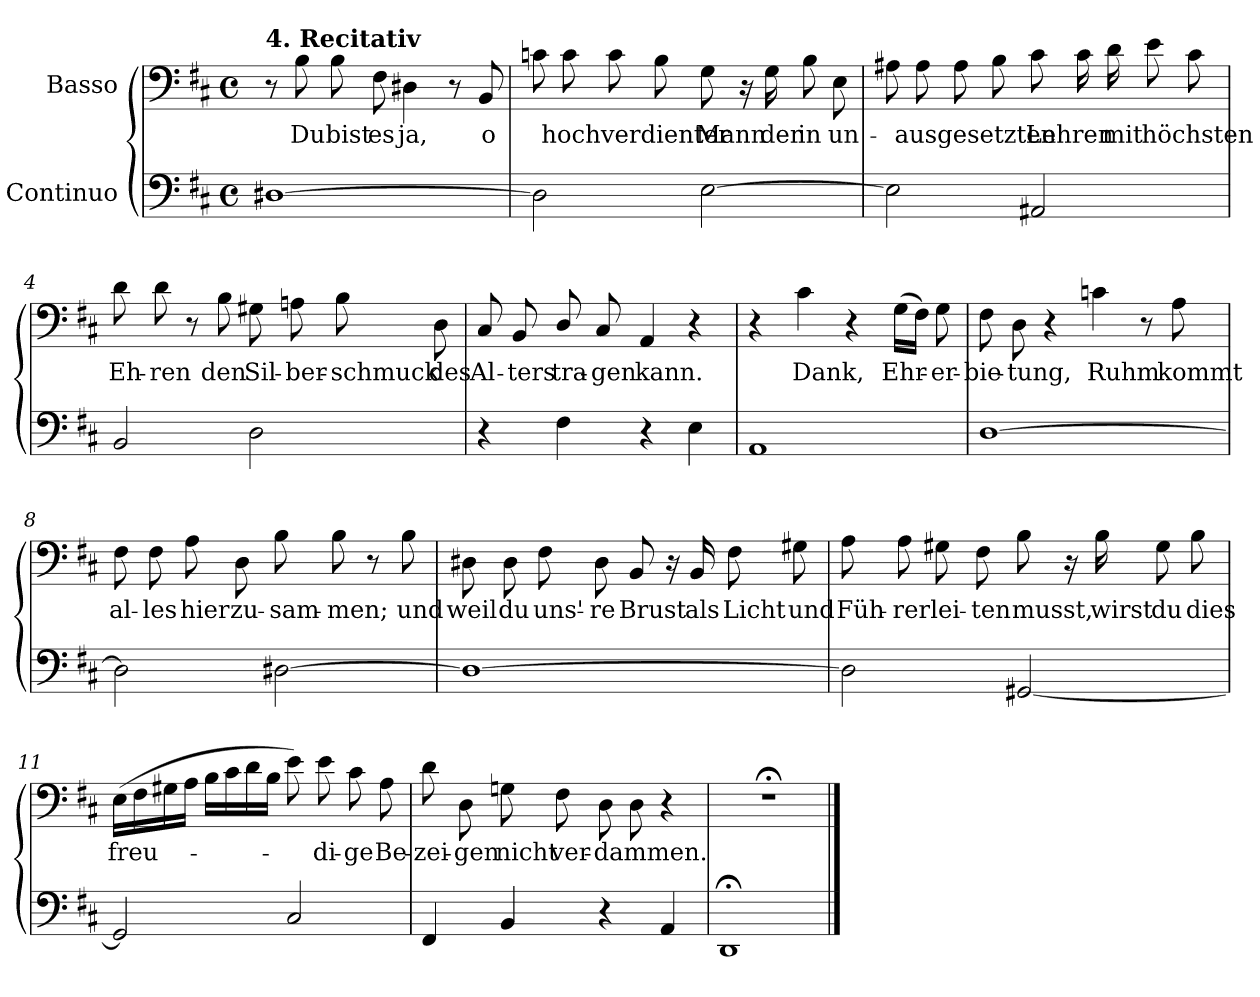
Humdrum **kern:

**kern	**kern	**text
*part2	*part1	*part1
*staff2	*staff1	*staff1
*I"Continuo	*I"Basso	*
*clefF4	*clefF4	*
*k[f#c#]	*k[f#c#]	*
*M4/4	*M4/4	*
*met(c)	*met(c)	*
=1	=1	=1
!	!LO:TX:a:B:t=4. Recitativ	!
[1D#X	8r	.
!	!	!LO:LY:b
.	8B\	Du
!	!	!LO:LY:b
.	8B\	bist
!	!	!LO:LY:b
.	8F#\	es
!	!	!LO:LY:b
.	4D#X\	ja,
.	8r	.
!	!	!LO:LY:b
.	8BB/	o
=2	=2	=2
2D#\]	8cn\	.
!	!	!LO:LY:b
.	8c\	hochverdienter
.	8c\	.
.	8B\	.
!	!	!LO:LY:b
[>2E\	8G\	Mann
.	16r	.
!	!	!LO:LY:b
.	16G\	der
!	!	!LO:LY:b
.	8B\	in
!	!	!LO:LY:b
.	8E\	un-
=3	=3	=3
2E\]	8A#X\	.
!	!	!LO:LY:b
.	8A#\	ausgesetzten
.	8A#\	.
.	8B\	.
!	!	!LO:LY:b
2AA#X/	8c#\	Lehren
.	16c#\	.
!	!	!LO:LY:b
.	16d\	mit
!	!	!LO:LY:b
.	8e\	höchsten
.	8c#\	.
!!LO:LB:g=z
=4	=4	=4
!	!	!LO:LY:b
2BB/	8d\	Eh-
!	!	!LO:LY:b
.	8d\	-ren
.	8r	.
!	!	!LO:LY:b
.	8B\	den
!	!	!LO:LY:b
2D\	8G#X\	Sil-
!	!	!LO:LY:b
.	8An\	-ber-
!	!	!LO:LY:b
.	8B\	-schmuck
!	!	!LO:LY:b
.	8D\	des
=5	=5	=5
!	!	!LO:LY:b
4r	8C#/	Al-
!	!	!LO:LY:b
.	8BB/	-ters
!	!	!LO:LY:b
4F#\	8D/	tra-
!	!	!LO:LY:b
.	8C#/	-gen
!	!	!LO:LY:b
4r	4AA/	kann.
4E\	4r	.
=6	=6	=6
1AA	4r	.
!	!	!LO:LY:b
.	4c#\	Dank,
.	4r	.
!	!	!LO:LY:b
.	(16G\LL	Ehr-
.	16F#\JJ)	.
!	!	!LO:LY:b
.	8G\	-er-
=7	=7	=7
!	!	!LO:LY:b
[1D	8F#\	-bie-
!	!	!LO:LY:b
.	8D\	-tung,
.	4r	.
!	!	!LO:LY:b
.	4cn\	Ruhm
.	8r	.
!	!	!LO:LY:b
.	8A\	kommt
!!LO:LB:g=z
=8	=8	=8
!	!	!LO:LY:b
2D\]	8F#\	al-
!	!	!LO:LY:b
.	8F#\	-les
!	!	!LO:LY:b
.	8A\	hier
!	!	!LO:LY:b
.	8D\	zu-
!	!	!LO:LY:b
[2D#X\	8B\	-sam-
!	!	!LO:LY:b
.	8B\	-men;
.	8r	.
!	!	!LO:LY:b
.	8B\	und
=9	=9	=9
!	!	!LO:LY:b
1D#_	8D#X\	weil
!	!	!LO:LY:b
.	8D#\	du
!	!	!LO:LY:b
.	8F#\	uns'-
!	!	!LO:LY:b
.	8D#\	-re
!	!	!LO:LY:b
.	8BB/	Brust
.	16r	.
!	!	!LO:LY:b
.	16BB/	als
!	!	!LO:LY:b
.	8F#\	Licht
!	!	!LO:LY:b
.	8G#X\	und
=10	=10	=10
!	!	!LO:LY:b
2D#\]	8A\	Füh-
!	!	!LO:LY:b
.	8A\	-rer
!	!	!LO:LY:b
.	8G#X\	lei-
!	!	!LO:LY:b
.	8F#\	-ten
!	!	!LO:LY:b
[<2GG#X/	8B\	musst,
.	16r	.
!	!	!LO:LY:b
.	16B\	wirst
!	!	!LO:LY:b
.	8G#\	du
!	!	!LO:LY:b
.	8B\	dies
!!LO:LB:g=z
=11	=11	=11
!	!	!LO:LY:b
2GG#/]	(16E\LL	freu-
.	16F#\	.
.	16G#X\	.
.	16A\JJ	.
.	16B\LL	.
.	16c#\	.
.	16d\	.
.	16B\JJ	.
2C#/	8e\)	.
!	!	!LO:LY:b
.	8e\	di-
!	!	!LO:LY:b
.	8c#\	-ge
!	!	!LO:LY:b
.	8A\	Be-
=12	=12	=12
!	!	!LO:LY:b
4FF#/	8d\	-zei-
!	!	!LO:LY:b
.	8D\	-gen
!	!	!LO:LY:b
4BB/	8Gn\	nicht
!	!	!LO:LY:b
.	8F#\	ver-
!	!	!LO:LY:b
4r	8D\	-dammen.
.	8D\	.
4AA/	4r	.
=13	=13	=13
1DD;<	1r;<	.
==	==	==
*-	*-	*-
